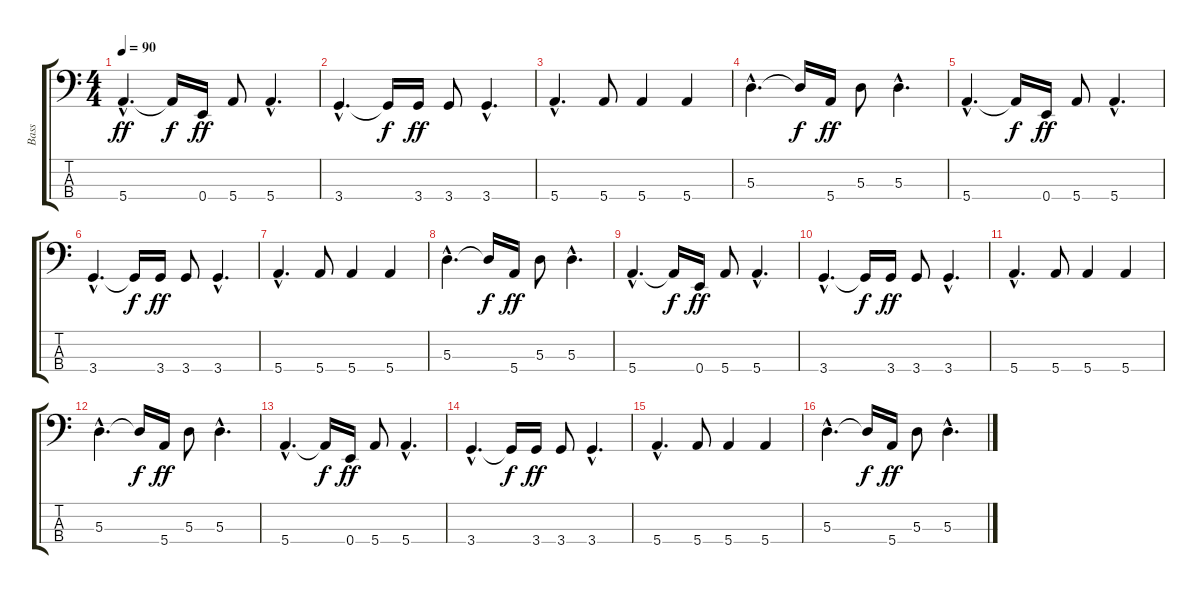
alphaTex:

\track ("Bass" "Bass") {instrument electricbassfinger}
\staff {score tabs}
\tuning (G2 D2 A1 E1) {hide}
\ts (4 4)
\tempo 90
\clef f4
\ks c
5.4{hac}.4{d dy ff} 5.4{t}.16{dy f} 0.4.16{dy ff} 5.4.8 5.4{hac}.4{d} |
3.4{hac}.4{d} 3.4{t}.16{dy f} 3.4.16{dy ff} 3.4.8 3.4{hac}.4{d} |
5.4{hac}.4{d} 5.4.8 5.4.4 5.4.4 |
5.3{hac}.4{d} 5.3{t}.16{dy f} 5.4.16{dy ff} 5.3.8 5.3{hac}.4{d} |
5.4{hac}.4{d} 5.4{t}.16{dy f} 0.4.16{dy ff} 5.4.8 5.4{hac}.4{d} |
3.4{hac}.4{d} 3.4{t}.16{dy f} 3.4.16{dy ff} 3.4.8 3.4{hac}.4{d} |
5.4{hac}.4{d} 5.4.8 5.4.4 5.4.4 |
5.3{hac}.4{d} 5.3{t}.16{dy f} 5.4.16{dy ff} 5.3.8 5.3{hac}.4{d} |
5.4{hac}.4{d} 5.4{t}.16{dy f} 0.4.16{dy ff} 5.4.8 5.4{hac}.4{d} |
3.4{hac}.4{d} 3.4{t}.16{dy f} 3.4.16{dy ff} 3.4.8 3.4{hac}.4{d} |
5.4{hac}.4{d} 5.4.8 5.4.4 5.4.4 |
5.3{hac}.4{d} 5.3{t}.16{dy f} 5.4.16{dy ff} 5.3.8 5.3{hac}.4{d} |
5.4{hac}.4{d} 5.4{t}.16{dy f} 0.4.16{dy ff} 5.4.8 5.4{hac}.4{d} |
3.4{hac}.4{d} 3.4{t}.16{dy f} 3.4.16{dy ff} 3.4.8 3.4{hac}.4{d} |
5.4{hac}.4{d} 5.4.8 5.4.4 5.4.4 |
5.3{hac}.4{d} 5.3{t}.16{dy f} 5.4.16{dy ff} 5.3.8 5.3{hac}.4{d}
